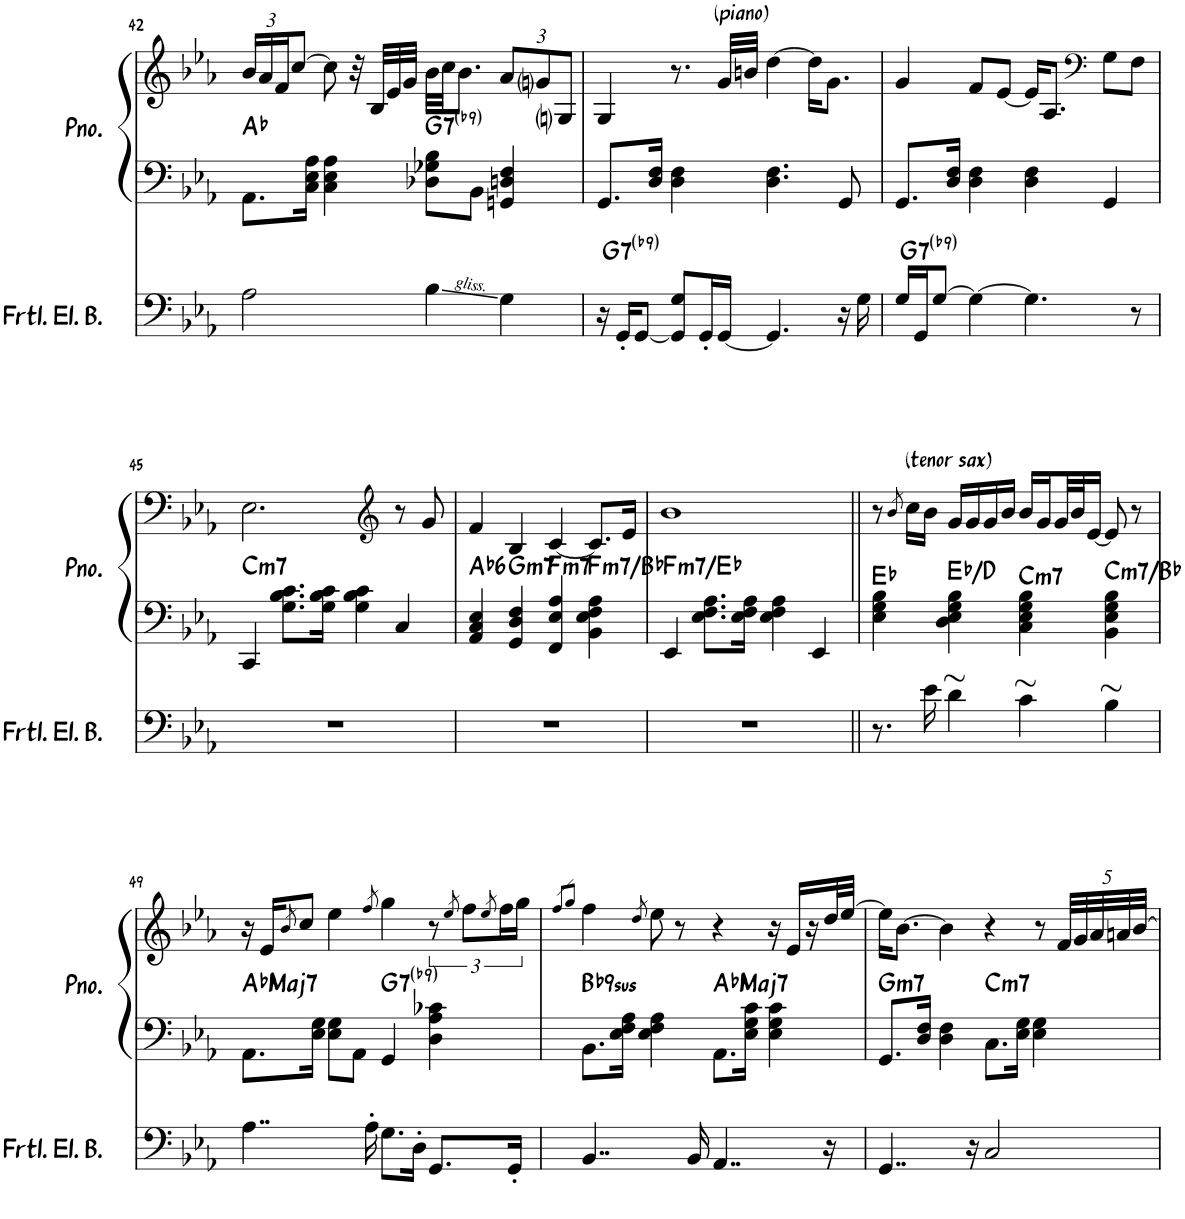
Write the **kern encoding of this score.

**kern	**kern	**kern	**harte
*part2	*part1	*part1	*part1
*staff3	*staff2	*staff1	*
*I"Fretless Electric Bass	*I"Piano	*	*
*I'Frtl. El. B.	*I'Pno.	*	*
!!LO:PB:g=z
*clefF4	*clefF4	*clefG2	*
*Trd7c12	*	*	*
*k[b-e-a-]	*k[b-e-a-]	*k[b-e-a-]	*
*M4/4	*M4/4	*M4/4	*
*	*	*Xbrackettup	*
=42	=42	=42	=42
2A-\	8.AA-\L	24b-/LL	Ab:maj
.	.	24a-/	.
.	.	24f/J	.
.	.	[8cc/J	.
.	16C\ 16E-\ 16A-\Jk	.	.
.	4C\ 4E-\ 4A-\	8cc\]	.
.	.	32r	.
.	.	32B-/LLL	.
.	.	32e-/	.
.	.	32g/JJJ	.
!	!	!	!LO:H:kt=7
4B-\	8D-X\ 8G-X\ 8B-\L	32b-\LLL	G:7(b9)
.	.	32cc\JJ	.
.	.	8.b-\J	.
.	8BB-\J	.	.
4G\	4GGn/ 4Dn/ 4F/	12a-/L	.
.	.	12gni/	.
.	.	12Gni/J	.
=43	=43	=43	=43
!	!	!	!LO:H:kt=7
16r	8.GG/L	4G/	G:7(b9)
16GG'/KL	.	.	.
[8GG/J	.	.	.
.	16D/ 16F/Jk	.	.
8GG/] 8G/L	4D\ 4F\	8.r	.
16GG'/L	.	.	.
!	!	!LO:TX:a:t=(piano)	!
[16GG/JJ	.	32g/LLL	.
.	.	32bn/JJJ	.
4.GG/]	4.D\ 4.F\	[4dd\	.
.	.	16dd\KL]	.
.	.	8.g\J	.
16r	8GG/	.	.
16G\	.	.	.
=44	=44	=44	=44
!	!	!	!LO:H:kt=7
16G/LL	8.GG/L	4g/	G:7(b9)
16GG/J	.	.	.
[8G/J	.	.	.
.	16D/ 16F/Jk	.	.
4G\_	4D\ 4F\	8f/L	.
.	.	[8e-/J	.
4.G\]	4D\ 4F\	16e-/KL]	.
.	.	8.A-/J	.
*	*	*clefF4	*
.	4GG/	8G\L	.
8r	.	8F\J	.
!!LO:LB:g=z
=45	=45	=45	=45
!	!	!	!LO:H:kt=m7
1r	4CC/	2.E-\	C:min7
.	8.G\ 8.B-\ 8.c\L	.	.
.	16G\ 16B-\ 16c\Jk	.	.
.	4G\ 4B-\ 4c\	.	.
*	*	*clefG2	*
.	4C/	8r	.
.	.	8g/	.
=46	=46	=46	=46
!	!	!	!LO:H:kt=6
1r	4AA-/ 4C/ 4E-/	4f/	Ab:maj6
!	!	!	!LO:H:kt=m7
.	4GG/ 4D/ 4F/	4B-/	G:min7
!	!	!	!LO:H:kt=m7
.	4FF/ 4E-/ 4A-/	[4c/	F:min7
!	!	!	!LO:H:kt=m7
.	4BB-\ 4E-\ 4F\ 4A-\	8.c/L]	F:min7/4
.	.	16e-/Jk	.
=47	=47	=47	=47
!	!	!	!LO:H:kt=m7
1r	4EE-/	1b-	F:min7/b7
.	8.E-\ 8.F\ 8.A-\L	.	.
.	16E-\ 16F\ 16A-\Jk	.	.
.	4E-\ 4F\ 4A-\	.	.
.	4EE-/	.	.
=48||	=48||	=48||	=48||
8.r	4E-\ 4G\ 4B-\	8r	Eb:maj
.	.	8qb-/	.
!	!	!LO:TX:a:t=(tenor sax)	!
.	.	16cc\LL	.
16e-\	.	16b-\JJ	.
4d\	4D\ 4E-\ 4G\ 4B-\	16g/LL	Eb:maj/7
.	.	16g/	.
.	.	16g/	.
.	.	16b-/JJ	.
!	!	!	!LO:H:kt=m7
4c\	4C\ 4E-\ 4G\ 4B-\	16b-/LL	C:min7
.	.	16g/	.
.	.	32g/L	.
.	.	32b-/J	.
.	.	[16e-/JJ	.
!	!	!	!LO:H:kt=m7
4B-\	4BB-\ 4E-\ 4G\ 4B-\	8e-/]	C:min7/b7
.	.	8r	.
!!LO:LB:g=z
=49	=49	=49	=49
!	!	!	!LO:H:kt=Maj7
4..A-\	8.AA-\L	16r	Ab:maj7
.	.	16e-/KL	.
.	.	8qb-/	.
.	.	8cc/J	.
.	16E-\ 16G\Jk	.	.
.	8E-\ 8G\L	4ee-\	.
.	8AA-\J	.	.
16A-'\	.	.	.
.	.	8qff/	.
!	!	!	!LO:H:kt=7
8.G\L	4GG/	4gg\	G:7(b9)
16D'\Jk	.	.	.
*	*	*brackettup	*
8.GG/L	4D\ 4A-\ 4c-X\	12r	.
.	.	8qee-/	.
.	.	12ff\L	.
.	.	8qee-/	.
.	.	24ff\L	.
16GG'/Jk	.	.	.
.	.	24gg\JJ	.
=50	=50	=50	=50
.	.	8qff/L	.
.	.	8qgg/J	.
!	!	!	!LO:H:kt=9sus
4..BB-/	8.BB-\L	4ff\	Bb:sus4(7,9)
.	16E-\ 16F\ 16A-\Jk	.	.
.	.	8qdd/	.
.	4E-\ 4F\ 4A-\	8ee-\	.
.	.	8r	.
16BB-/	.	.	.
!	!	!	!LO:H:kt=Maj7
4..AA-/	8.AA-\L	4r	Ab:maj7
.	16E-\ 16G\ 16c\Jk	.	.
.	4E-\ 4G\ 4c\	16r	.
.	.	16e-/LL	.
.	.	16r	.
16r	.	32dd/L	.
.	.	[32ee-/JJJ	.
=51	=51	=51	=51
!	!	!	!LO:H:kt=m7
4..GG/	8.GG/L	16ee-\KL]	G:min7
.	.	[8.b-\J	.
.	16D/ 16F/Jk	.	.
.	4D\ 4F\	4b-\]	.
16r	.	.	.
!	!	!	!LO:H:kt=m7
2C/	8.C\L	4r	C:min7
.	16E-\ 16G\Jk	.	.
.	4E-\ 4G\	8r	.
*	*	*Xbrackettup	*
.	.	40f/LLL	.
.	.	40g/	.
.	.	40a-/	.
.	.	40an/	.
.	.	[40b-/JJJ	.
=	=	=	=
*-	*-	*-	*-
